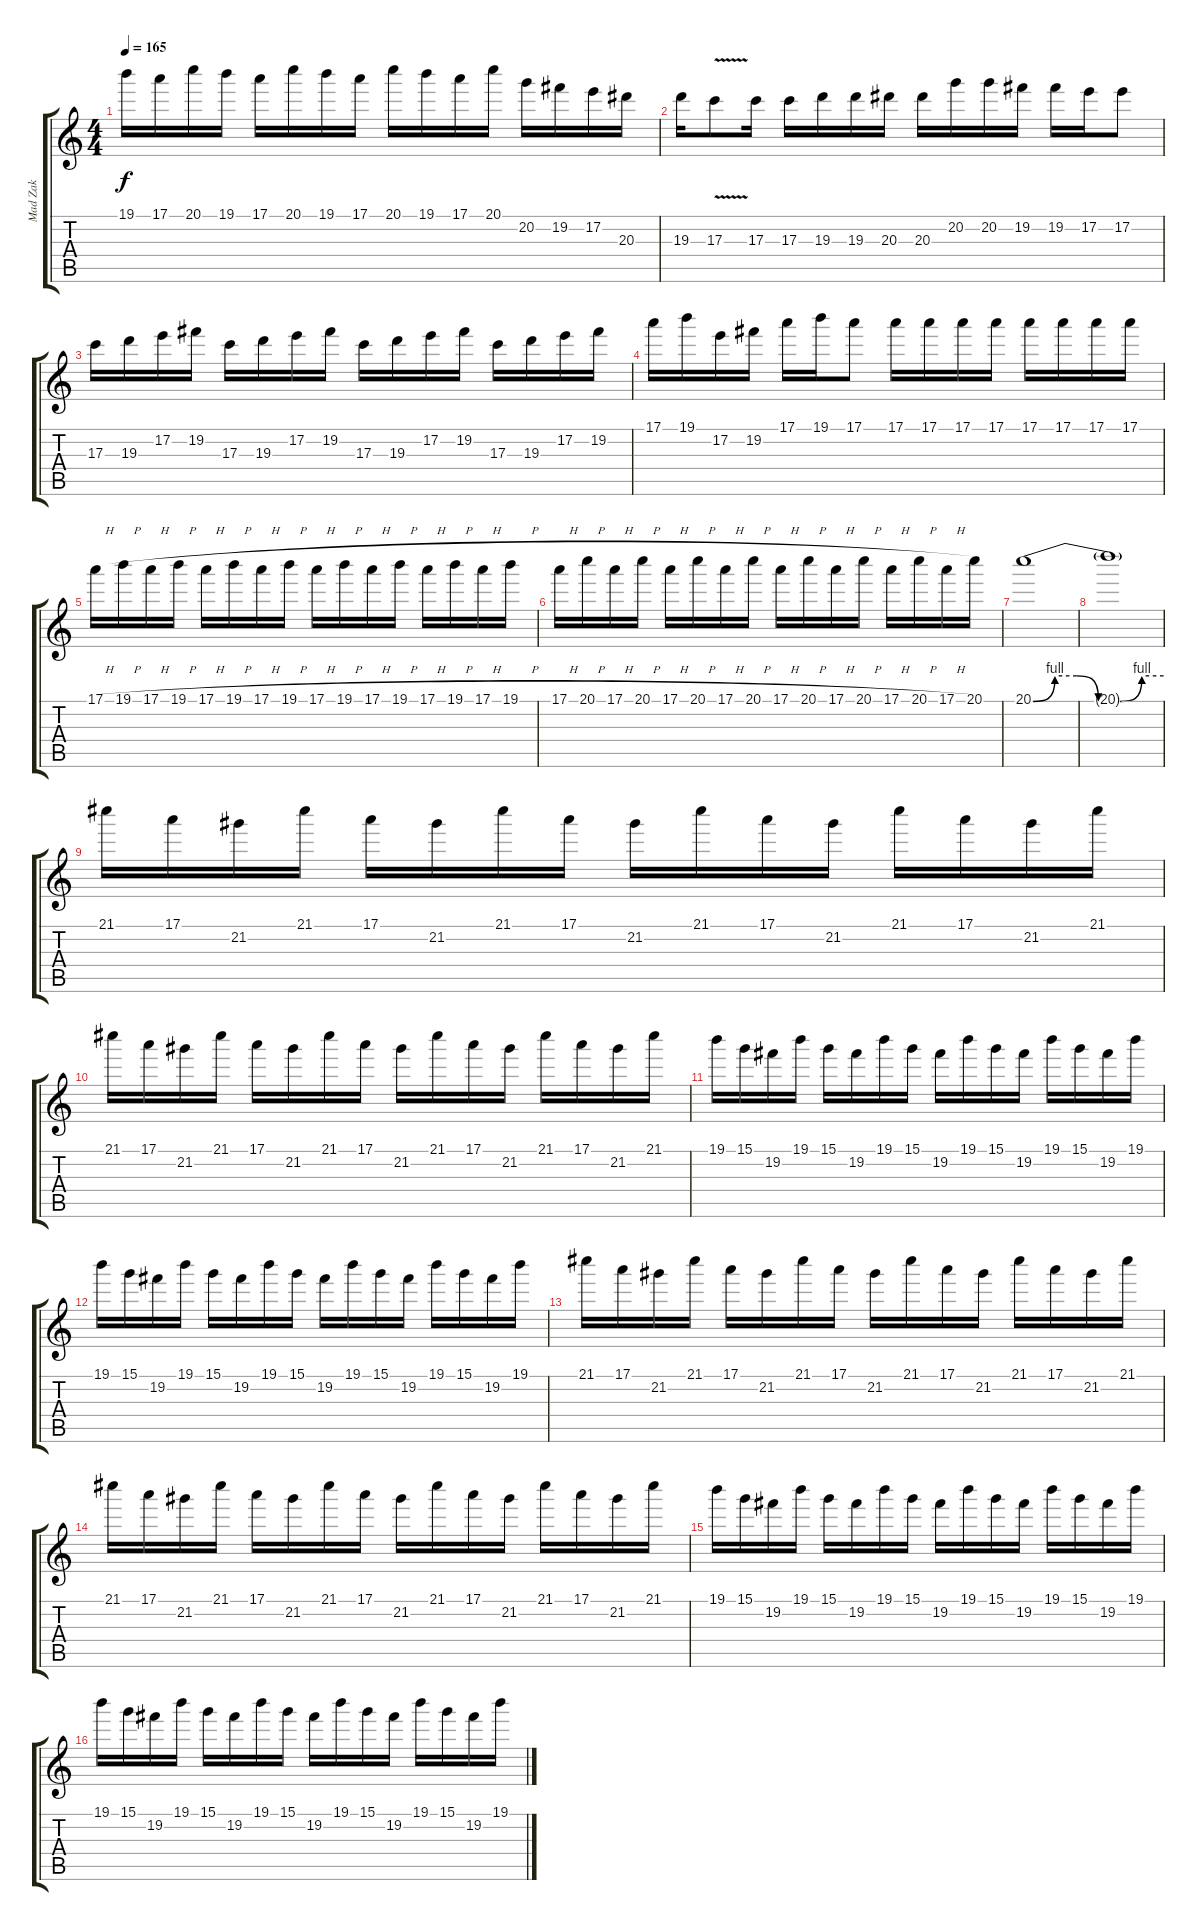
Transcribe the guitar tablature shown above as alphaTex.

\track ("Mad Zak" "Mad Zak") {instrument distortionguitar}
\staff {score tabs}
\tuning (E4 B3 G3 D3 A2 E2) {hide}
\ts (4 4)
\tempo 165
\clef g2
\ks c
19.1.16{dy f} 17.1.16 20.1.16 19.1.16 17.1.16 20.1.16 19.1.16 17.1.16 20.1.16 19.1.16 17.1.16 20.1.16 20.2.16 19.2.16 17.2.16 20.3.16 |
19.3.16 17.3{v}.8 17.3.16 17.3.16 19.3.16 19.3.16 20.3.16 20.3.16 20.2.16 20.2.16 19.2.16 19.2.16 17.2.16 17.2.8 |
17.3.16 19.3.16 17.2.16 19.2.16 17.3.16 19.3.16 17.2.16 19.2.16 17.3.16 19.3.16 17.2.16 19.2.16 17.3.16 19.3.16 17.2.16 19.2.16 |
17.1.16 19.1.16 17.2.16 19.2.16 17.1.16 19.1.16 17.1.8 17.1.16 17.1.16 17.1.16 17.1.16 17.1.16 17.1.16 17.1.16 17.1.16 |
17.1{h}.16 19.1{h}.16 17.1{h}.16 19.1{h}.16 17.1{h}.16 19.1{h}.16 17.1{h}.16 19.1{h}.16 17.1{h}.16 19.1{h}.16 17.1{h}.16 19.1{h}.16 17.1{h}.16 19.1{h}.16 17.1{h}.16 19.1{h}.16 |
17.1{h}.16 20.1{h}.16 17.1{h}.16 20.1{h}.16 17.1{h}.16 20.1{h}.16 17.1{h}.16 20.1{h}.16 17.1{h}.16 20.1{h}.16 17.1{h}.16 20.1{h}.16 17.1{h}.16 20.1{h}.16 17.1{h}.16 20.1.16 |
20.1{be (custom 0 0 10 4 20 4 30 0 40 0 50 4 60 4)}.1 |
20.1{t}.1 |
21.1.16 17.1.16 21.2.16 21.1.16 17.1.16 21.2.16 21.1.16 17.1.16 21.2.16 21.1.16 17.1.16 21.2.16 21.1.16 17.1.16 21.2.16 21.1.16 |
21.1.16 17.1.16 21.2.16 21.1.16 17.1.16 21.2.16 21.1.16 17.1.16 21.2.16 21.1.16 17.1.16 21.2.16 21.1.16 17.1.16 21.2.16 21.1.16 |
19.1.16 15.1.16 19.2.16 19.1.16 15.1.16 19.2.16 19.1.16 15.1.16 19.2.16 19.1.16 15.1.16 19.2.16 19.1.16 15.1.16 19.2.16 19.1.16 |
19.1.16 15.1.16 19.2.16 19.1.16 15.1.16 19.2.16 19.1.16 15.1.16 19.2.16 19.1.16 15.1.16 19.2.16 19.1.16 15.1.16 19.2.16 19.1.16 |
21.1.16 17.1.16 21.2.16 21.1.16 17.1.16 21.2.16 21.1.16 17.1.16 21.2.16 21.1.16 17.1.16 21.2.16 21.1.16 17.1.16 21.2.16 21.1.16 |
21.1.16 17.1.16 21.2.16 21.1.16 17.1.16 21.2.16 21.1.16 17.1.16 21.2.16 21.1.16 17.1.16 21.2.16 21.1.16 17.1.16 21.2.16 21.1.16 |
19.1.16 15.1.16 19.2.16 19.1.16 15.1.16 19.2.16 19.1.16 15.1.16 19.2.16 19.1.16 15.1.16 19.2.16 19.1.16 15.1.16 19.2.16 19.1.16 |
19.1.16 15.1.16 19.2.16 19.1.16 15.1.16 19.2.16 19.1.16 15.1.16 19.2.16 19.1.16 15.1.16 19.2.16 19.1.16 15.1.16 19.2.16 19.1.16
